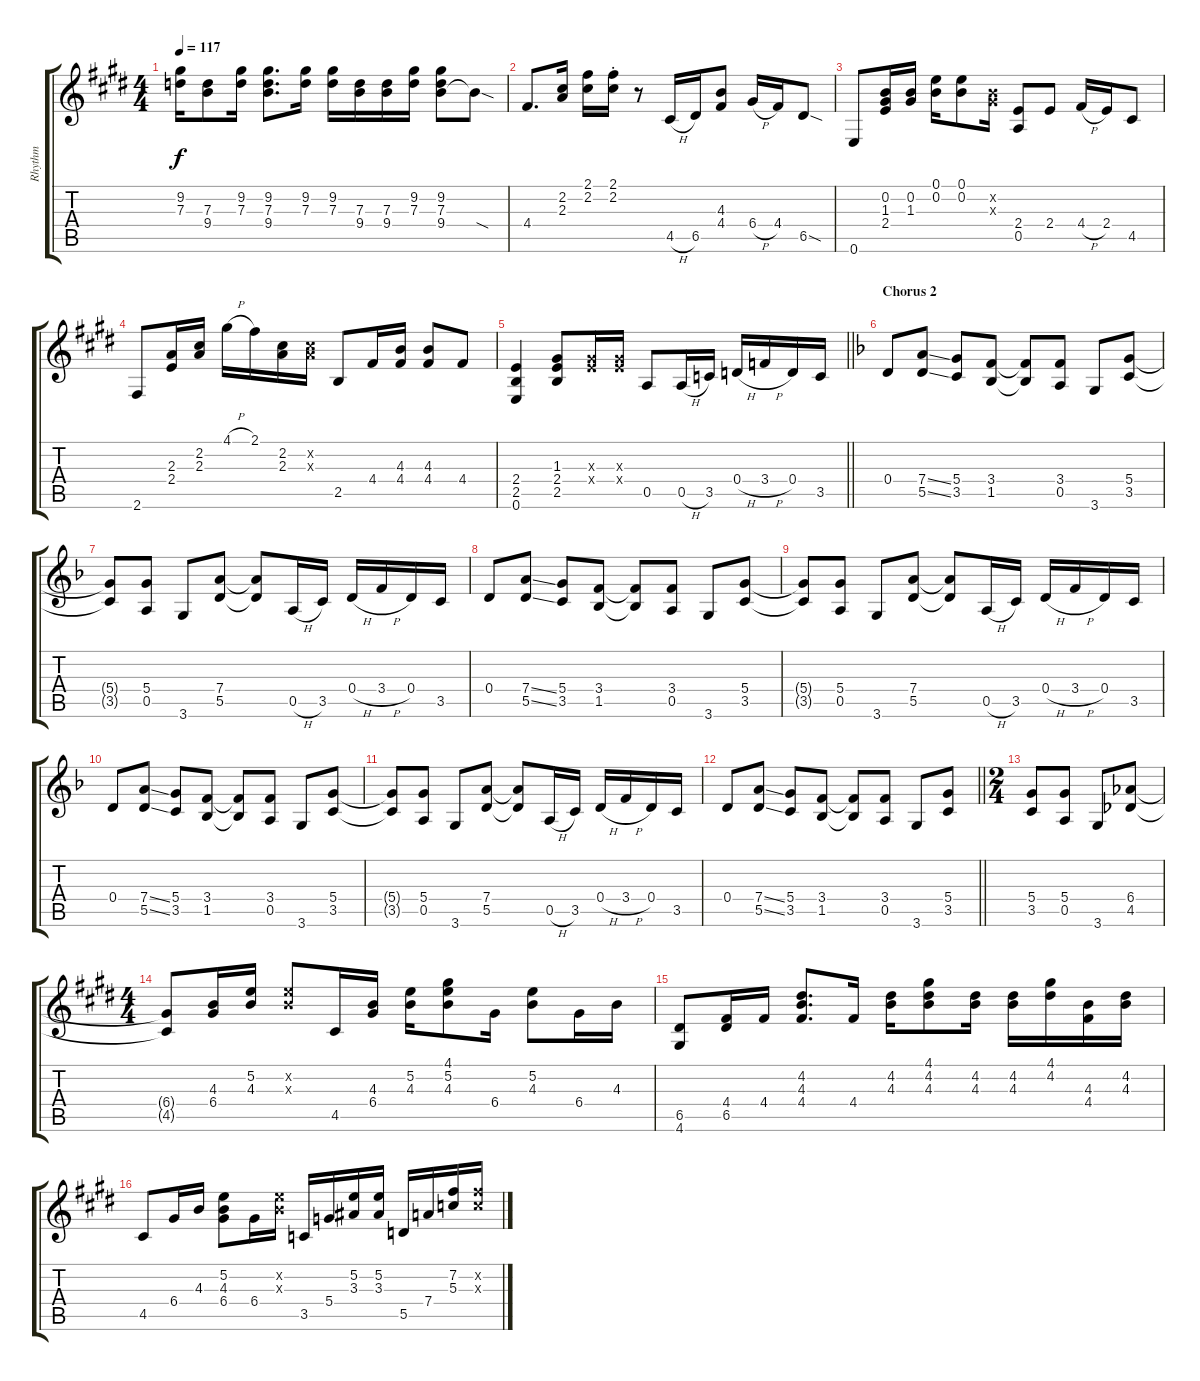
\track ("Rhythm" "Rhythm") {instrument overdrivenguitar}
\staff {score tabs}
\tuning (E4 B3 G3 D3 A2 E2) {hide}
\ts (4 4)
\tempo 117
\clef g2
\ks e
(9.2 7.3).16{dy f} (7.3 9.4).8 (9.2 7.3).16 (9.2 7.3 9.4).8{d} (9.2 7.3).16 (9.2 7.3).16 (7.3 9.4).16 (7.3 9.4).16 (9.2 7.3).16 (9.2 7.3 9.4).8 9.4{sod t}.8 |
4.4.8{d} (2.2 2.3).16 (2.1 2.2).16 (2.1{st} 2.2{st}).16 r.8 4.5{h}.16 6.5.16 (4.3 4.4).8 6.4{h}.16 4.4.16 6.5{sod}.8 |
0.6.8 (0.2 1.3 2.4).16 (0.2 1.3).16 (0.1 0.2).16 (0.1 0.2).8 (0.2{x} 1.3{x}).16 (2.4 0.5).8 2.4.8 4.4{h}.16 2.4.16 4.5.8 |
2.6.8 (2.3 2.4).16 (2.2 2.3).16 4.1{h}.16 2.1.16 (2.2 2.3).16 (2.2{x} 2.3{x}).16 2.5.8 4.4.16 (4.3 4.4).16 (4.3 4.4).8 4.4.8 |
\barLineRight lightlight
(2.4 2.5 0.6).4 (1.3 2.4 2.5).8 (1.3{x} 2.4{x}).16 (1.3{x} 2.4{x}).16 0.5.8 0.5{h}.16 3.5.16 0.4{h}.16 3.4{h}.16 0.4.16 3.5.16 |
\section ("" "Chorus 2")
\ks f
0.4.8 (7.4{ss} 5.5{ss}).8 (5.4 3.5).8 (3.4 1.5).8 (3.4{t} 1.5{t}).8 (3.4 0.5).8 3.6.8 (5.4 3.5).8 |
(5.4{t} 3.5{t}).8 (5.4 0.5).8 3.6.8 (7.4 5.5).8 (7.4{t} 5.5{t}).8 0.5{h}.16 3.5.16 0.4{h}.16 3.4{h}.16 0.4.16 3.5.16 |
0.4.8 (7.4{ss} 5.5{ss}).8 (5.4 3.5).8 (3.4 1.5).8 (3.4{t} 1.5{t}).8 (3.4 0.5).8 3.6.8 (5.4 3.5).8 |
(5.4{t} 3.5{t}).8 (5.4 0.5).8 3.6.8 (7.4 5.5).8 (7.4{t} 5.5{t}).8 0.5{h}.16 3.5.16 0.4{h}.16 3.4{h}.16 0.4.16 3.5.16 |
0.4.8 (7.4{ss} 5.5{ss}).8 (5.4 3.5).8 (3.4 1.5).8 (3.4{t} 1.5{t}).8 (3.4 0.5).8 3.6.8 (5.4 3.5).8 |
(5.4{t} 3.5{t}).8 (5.4 0.5).8 3.6.8 (7.4 5.5).8 (7.4{t} 5.5{t}).8 0.5{h}.16 3.5.16 0.4{h}.16 3.4{h}.16 0.4.16 3.5.16 |
\barLineRight lightlight
0.4.8 (7.4{ss} 5.5{ss}).8 (5.4 3.5).8 (3.4 1.5).8 (3.4{t} 1.5{t}).8 (3.4 0.5).8 3.6.8 (5.4 3.5).8 |
\ts (2 4)
(5.4 3.5).8 (5.4 0.5).8 3.6.8 (6.4 4.5).8 |
\ts (4 4)
\ks e
(6.4{t} 4.5{t}).8 (4.3 6.4).16 (5.2 4.3).16 (5.2{x} 4.3{x}).8 4.5.16 (4.3 6.4).16 (5.2 4.3).16 (4.1 5.2 4.3).8 6.4.16 (5.2 4.3).8 6.4.16 4.3.16 |
(6.5 4.6).8 (4.4 6.5).16 4.4.16 (4.2 4.3 4.4).8{d} 4.4.16 (4.2 4.3).16 (4.1 4.2 4.3).8 (4.2 4.3).16 (4.2 4.3).16 (4.1 4.2).16 (4.3 4.4).16 (4.2 4.3).16 |
4.5.8 6.4.16 4.3.16 (5.2 4.3 6.4).8 6.4.16 (5.2{x} 4.3{x}).16 3.5.16 5.4.16 (5.2 3.3).16 (5.2 3.3).16 5.5.16 7.4.16 (7.2 5.3).16 (7.2{x} 5.3{x}).16
